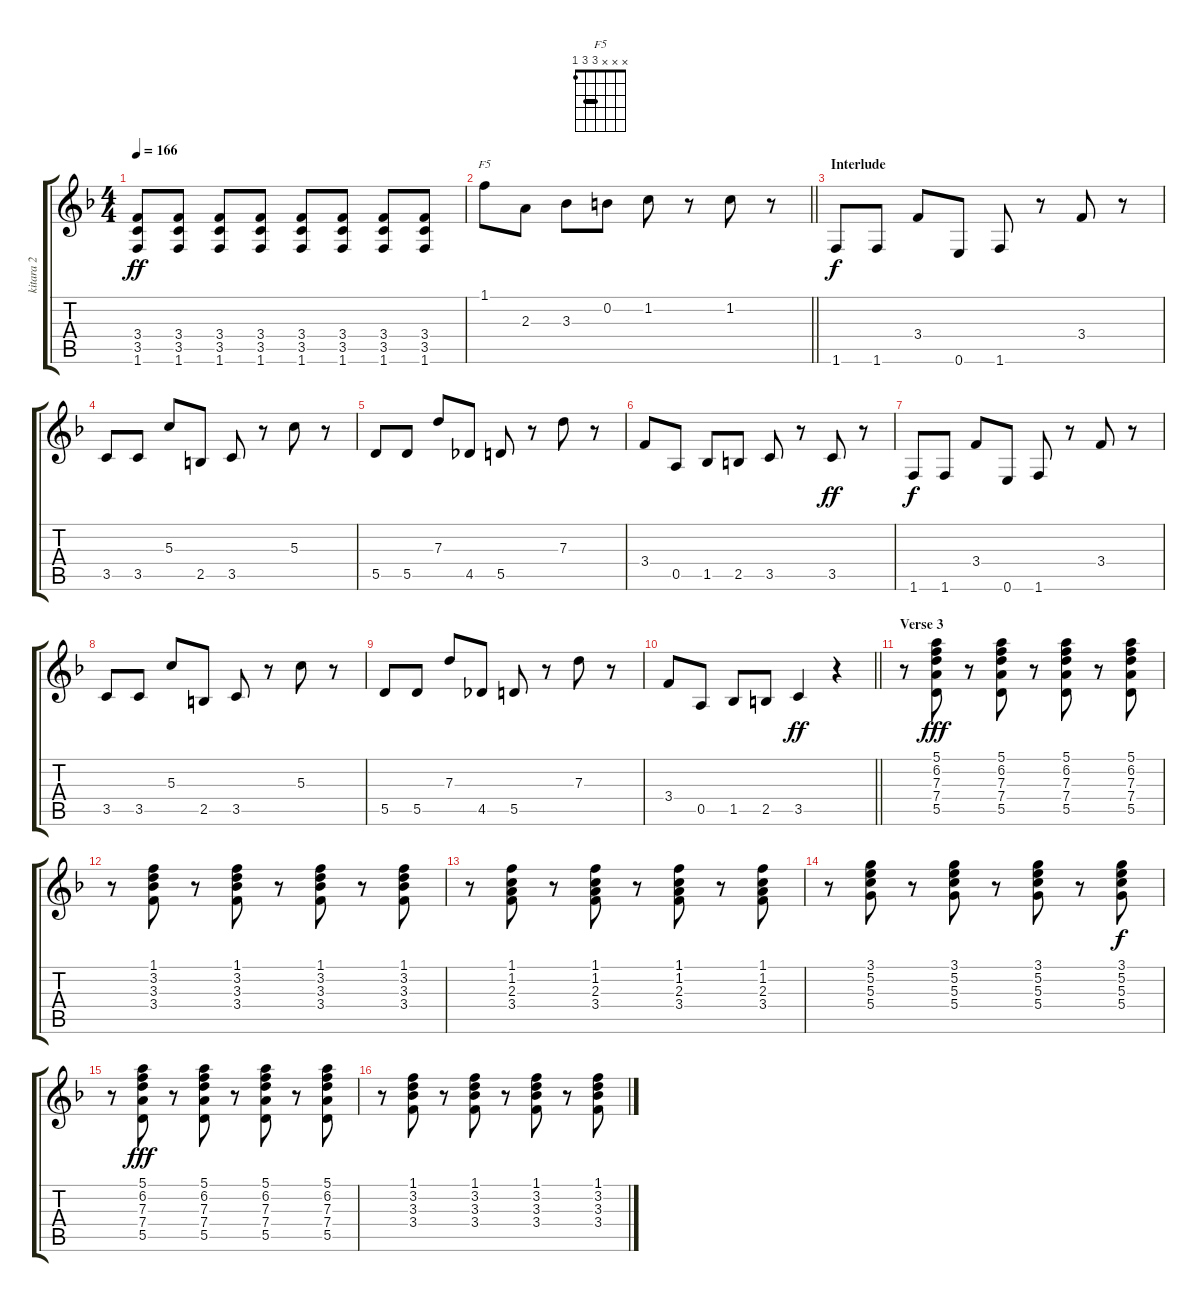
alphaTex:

\track ("kitara 2" "kitara 2") {instrument overdrivenguitar}
\staff {score tabs}
\tuning (E4 B3 G3 D3 A2 E2) {hide}
\chord ("F5" x x x 3 3 1) {barre 3}
\ts (4 4)
\tempo 166
\clef g2
\ks f
(3.4 3.5 1.6).8{dy ff} (3.4 3.5 1.6).8 (3.4 3.5 1.6).8 (3.4 3.5 1.6).8 (3.4 3.5 1.6).8 (3.4 3.5 1.6).8 (3.4 3.5 1.6).8 (3.4 3.5 1.6).8 |
\barLineRight lightlight
1.1.8{ch "F5"} 2.3.8 3.3.8 0.2.8 1.2.8 r.8 1.2.8 r.8 |
\section ("" "Interlude")
1.6.8{dy f} 1.6.8 3.4.8 0.6.8 1.6.8 r.8 3.4.8 r.8 |
3.5.8 3.5.8 5.3.8 2.5.8 3.5.8 r.8 5.3.8 r.8 |
5.5.8 5.5.8 7.3.8 4.5.8 5.5.8 r.8 7.3.8 r.8 |
3.4.8 0.5.8 1.5.8 2.5.8 3.5.8 r.8 3.5.8{dy ff} r.8 |
1.6.8{dy f} 1.6.8 3.4.8 0.6.8 1.6.8 r.8 3.4.8 r.8 |
3.5.8 3.5.8 5.3.8 2.5.8 3.5.8 r.8 5.3.8 r.8 |
5.5.8 5.5.8 7.3.8 4.5.8 5.5.8 r.8 7.3.8 r.8 |
\barLineRight lightlight
3.4.8 0.5.8 1.5.8 2.5.8 3.5.4{dy ff} r.4 |
\section ("" "Verse 3")
r.8{instrument electricguitarclean} (5.1 6.2 7.3 7.4 5.5).8{dy fff} r.8 (5.1 6.2 7.3 7.4 5.5).8 r.8 (5.1 6.2 7.3 7.4 5.5).8 r.8 (5.1 6.2 7.3 7.4 5.5).8 |
r.8 (1.1 3.2 3.3 3.4).8 r.8 (1.1 3.2 3.3 3.4).8 r.8 (1.1 3.2 3.3 3.4).8 r.8 (1.1 3.2 3.3 3.4).8 |
r.8 (1.1 1.2 2.3 3.4).8 r.8 (1.1 1.2 2.3 3.4).8 r.8 (1.1 1.2 2.3 3.4).8 r.8 (1.1 1.2 2.3 3.4).8 |
r.8 (3.1 5.2 5.3 5.4).8 r.8 (3.1 5.2 5.3 5.4).8 r.8 (3.1 5.2 5.3 5.4).8 r.8 (3.1 5.2 5.3 5.4).8{dy f} |
r.8{instrument electricguitarclean} (5.1 6.2 7.3 7.4 5.5).8{dy fff} r.8 (5.1 6.2 7.3 7.4 5.5).8 r.8 (5.1 6.2 7.3 7.4 5.5).8 r.8 (5.1 6.2 7.3 7.4 5.5).8 |
r.8 (1.1 3.2 3.3 3.4).8 r.8 (1.1 3.2 3.3 3.4).8 r.8 (1.1 3.2 3.3 3.4).8 r.8 (1.1 3.2 3.3 3.4).8
